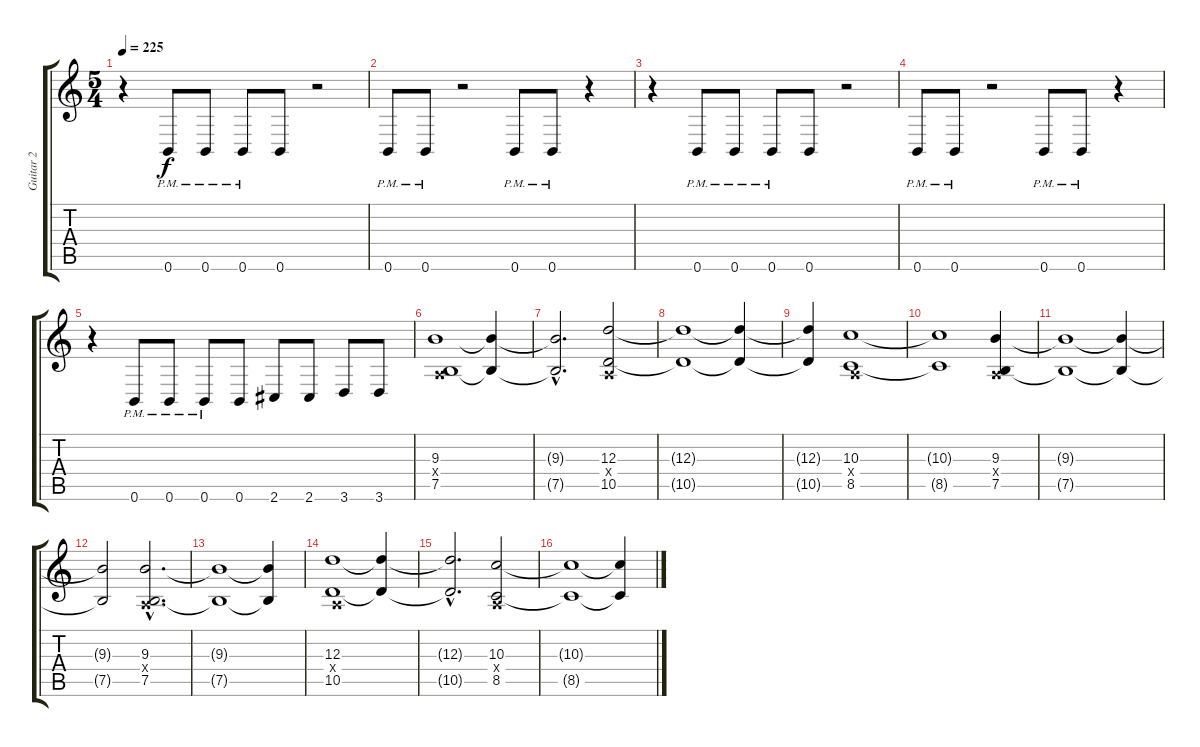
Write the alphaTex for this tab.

\track ("Guitar 2" "Guitar 2") {instrument overdrivenguitar}
\staff {score tabs}
\tuning (B3 Gb3 D3 A2 E2 B1) {hide}
\ts (5 4)
\tempo 225
\clef g2
\ks c
r.4{dy f} 0.6{pm}.8 0.6{pm}.8 0.6{pm}.8 0.6.8 r.2 |
0.6{pm}.8 0.6{pm}.8 r.2 0.6{pm}.8 0.6{pm}.8 r.4 |
r.4 0.6{pm}.8 0.6{pm}.8 0.6{pm}.8 0.6.8 r.2 |
0.6{pm}.8 0.6{pm}.8 r.2 0.6{pm}.8 0.6{pm}.8 r.4 |
r.4 0.6{pm}.8 0.6{pm}.8 0.6{pm}.8 0.6.8 2.6.8 2.6.8 3.6.8 3.6.8 |
(9.3 0.4{x} 7.5).1 (9.3{t} 7.5{t}).4 |
(9.3{hac t} 7.5{hac t}).2{d} (12.3 0.4{x} 10.5).2 |
(12.3{t} 10.5{t}).1 (12.3{t} 10.5{t}).4 |
(12.3{t} 10.5{t}).4 (10.3 0.4{x} 8.5).1 |
(10.3{t} 8.5{t}).1 (9.3 0.4{x} 7.5).4 |
(9.3{t} 7.5{t}).1 (9.3{t} 7.5{t}).4 |
(9.3{t} 7.5{t}).2 (9.3{hac} 0.4{hac x} 7.5{hac}).2{d} |
(9.3{t} 7.5{t}).1 (9.3{t} 7.5{t}).4 |
(12.3 0.4{x} 10.5).1 (12.3{t} 10.5{t}).4 |
(12.3{hac t} 10.5{hac t}).2{d} (10.3 0.4{x} 8.5).2 |
(10.3{t} 8.5{t}).1 (10.3{t} 8.5{t}).4
